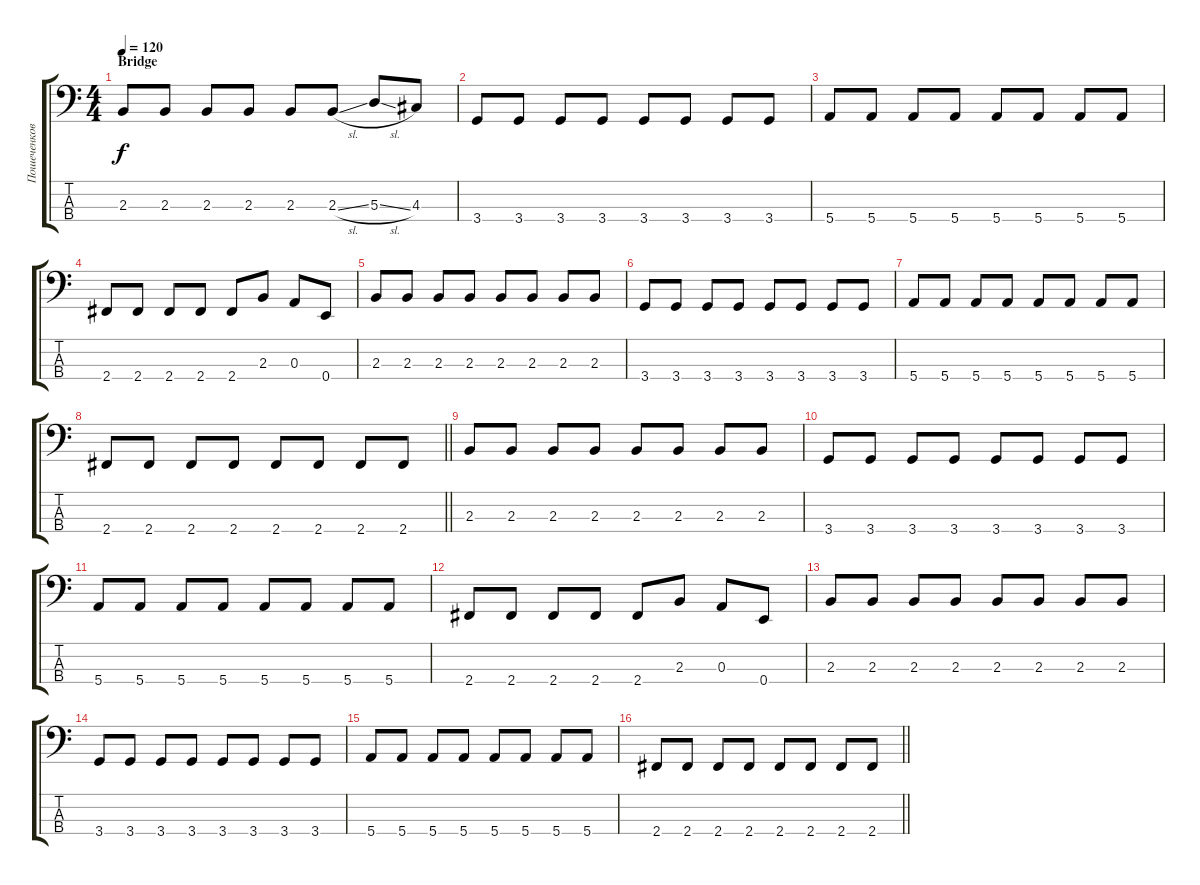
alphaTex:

\track ("Пошеченков Роман ( Бас гитара )" "Пошеченков") {instrument electricbassfinger}
\staff {score tabs}
\tuning (G2 D2 A1 E1) {hide}
\ts (4 4)
\section ("" "Bridge")
\tempo 120
\clef f4
\ks c
2.3.8{dy f} 2.3.8 2.3.8 2.3.8 2.3.8 2.3{sl}.8 5.3{sl}.8 4.3.8 |
3.4.8 3.4.8 3.4.8 3.4.8 3.4.8 3.4.8 3.4.8 3.4.8 |
5.4.8 5.4.8 5.4.8 5.4.8 5.4.8 5.4.8 5.4.8 5.4.8 |
2.4.8 2.4.8 2.4.8 2.4.8 2.4.8 2.3.8 0.3.8 0.4.8 |
2.3.8 2.3.8 2.3.8 2.3.8 2.3.8 2.3.8 2.3.8 2.3.8 |
3.4.8 3.4.8 3.4.8 3.4.8 3.4.8 3.4.8 3.4.8 3.4.8 |
5.4.8 5.4.8 5.4.8 5.4.8 5.4.8 5.4.8 5.4.8 5.4.8 |
\barLineRight lightlight
2.4.8 2.4.8 2.4.8 2.4.8 2.4.8 2.4.8 2.4.8 2.4.8 |
\section ("" "")
2.3.8 2.3.8 2.3.8 2.3.8 2.3.8 2.3.8 2.3.8 2.3.8 |
3.4.8 3.4.8 3.4.8 3.4.8 3.4.8 3.4.8 3.4.8 3.4.8 |
5.4.8 5.4.8 5.4.8 5.4.8 5.4.8 5.4.8 5.4.8 5.4.8 |
2.4.8 2.4.8 2.4.8 2.4.8 2.4.8 2.3.8 0.3.8 0.4.8 |
2.3.8 2.3.8 2.3.8 2.3.8 2.3.8 2.3.8 2.3.8 2.3.8 |
3.4.8 3.4.8 3.4.8 3.4.8 3.4.8 3.4.8 3.4.8 3.4.8 |
5.4.8 5.4.8 5.4.8 5.4.8 5.4.8 5.4.8 5.4.8 5.4.8 |
\barLineRight lightlight
2.4.8 2.4.8 2.4.8 2.4.8 2.4.8 2.4.8 2.4.8 2.4.8
